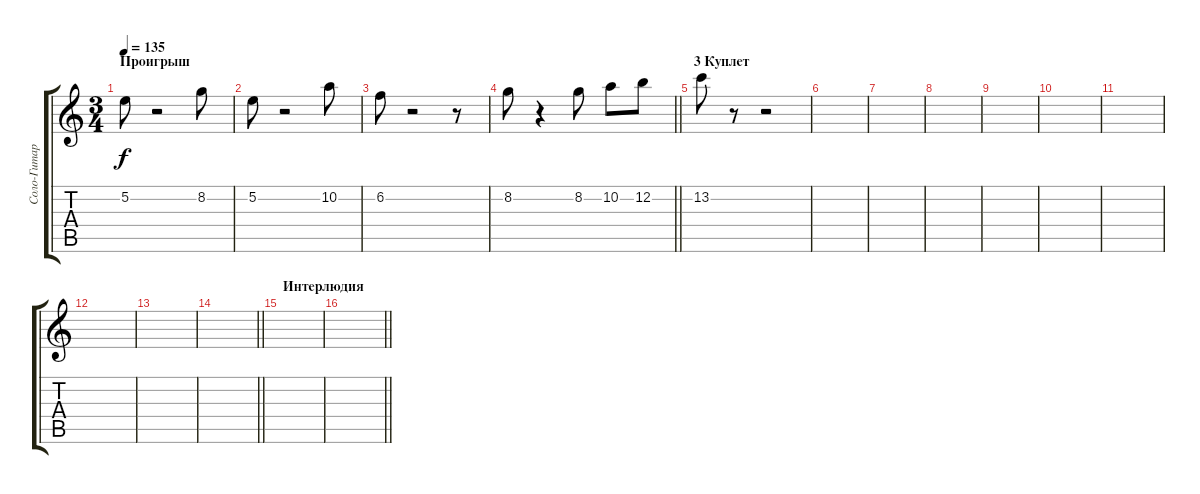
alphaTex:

\track ("Соло-Гитара 2" "Соло-Гитар") {instrument electricguitarjazz}
\staff {score tabs}
\tuning (E4 B3 G3 D3 A2 E2) {hide}
\ts (3 4)
\section ("" "Проигрыш")
\tempo 135
\clef g2
\ks c
5.2.8{dy f} r.2 8.2.8 |
5.2.8 r.2 10.2.8 |
6.2.8 r.2 r.8 |
\barLineRight lightlight
8.2.8 r.4 8.2.8 10.2.8 12.2.8 |
\section ("" "3 Куплет")
13.2.8 r.8 r.2 |
|
|
|
|
|
|
|
|
\barLineRight lightlight
|
\section ("" "Интерлюдия")
|
\barLineRight lightlight
